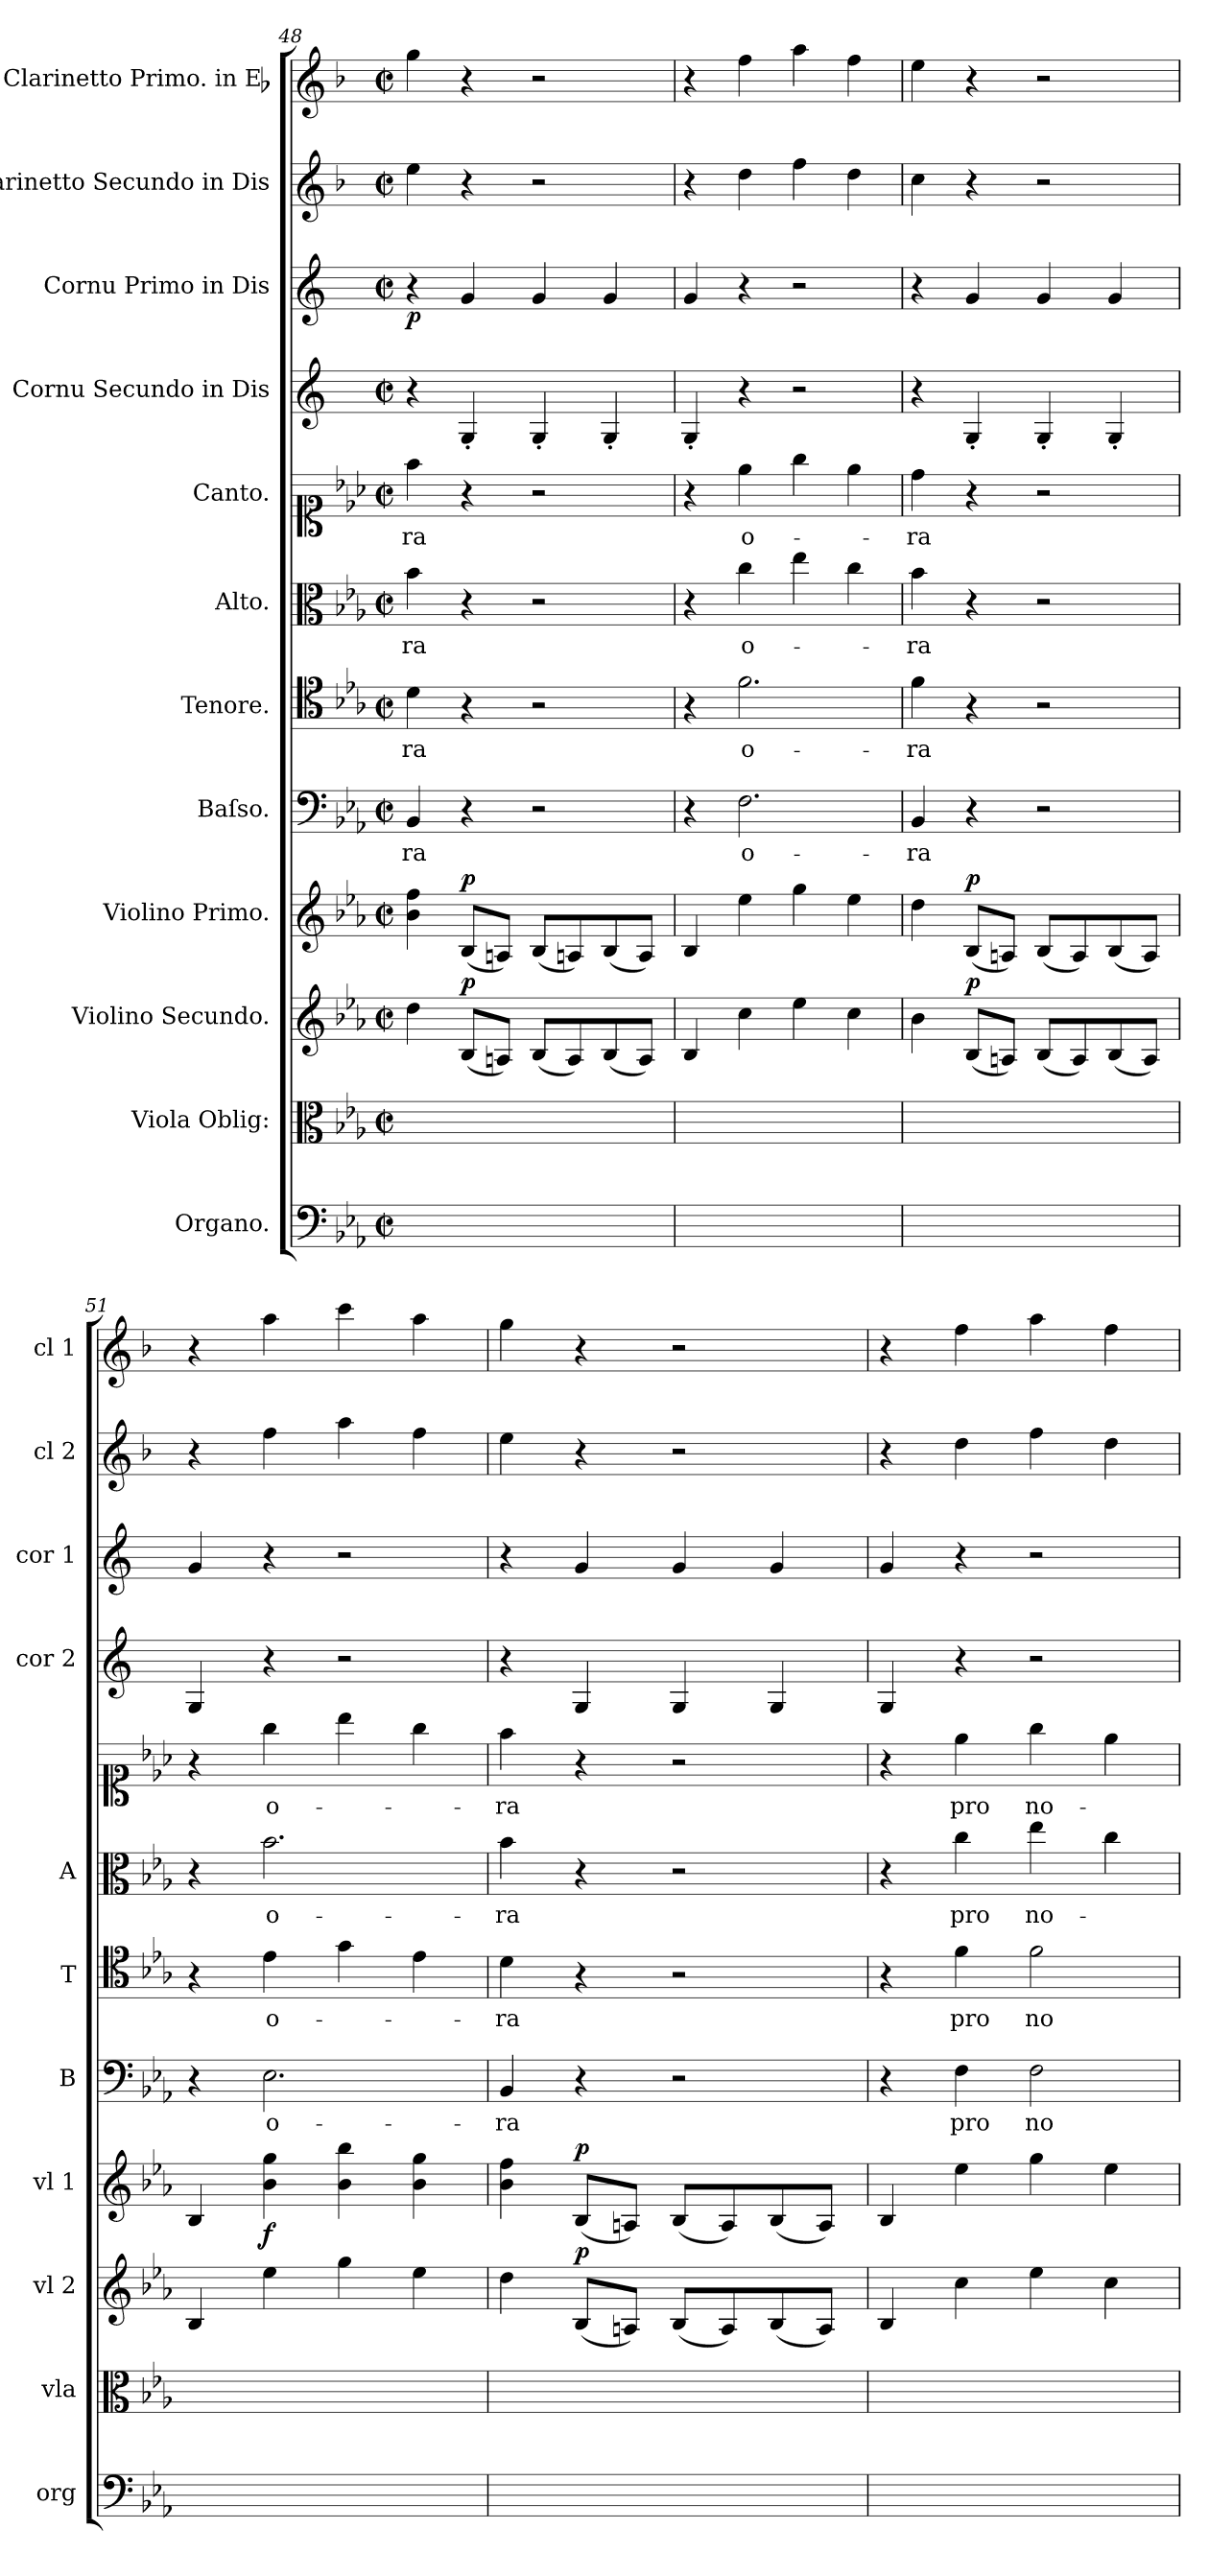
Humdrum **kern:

**kern	**kern	**kern	**dynam	**kern	**dynam	**kern	**text	**kern	**text	**kern	**text	**kern	**text	**kern	**kern	**dynam	**kern	**kern
*part12	*part11	*part10	*part10	*part9	*part9	*part8	*part8	*part7	*part7	*part6	*part6	*part5	*part5	*part4	*part3	*part3	*part2	*part1
*staff12	*staff11	*staff10	*staff10	*staff9	*staff9	*staff8	*staff8	*staff7	*staff7	*staff6	*staff6	*staff5	*staff5	*staff4	*staff3	*staff3	*staff2	*staff1
*I"Organo.	*I"Viola Oblig:	*I"Violino Secundo.	*	*I"Violino Primo.	*	*I"Baſso.	*	*I"Tenore.	*	*I"Alto.	*	*I"Canto.	*	*I"Cornu Secundo in Dis	*I"Cornu Primo in Dis	*	*I"Clarinetto Secundo in Dis	*I"Clarinetto Primo. in Eb
*I'org	*I'vla	*I'vl 2	*	*I'vl 1	*	*I'B	*	*I'T	*	*I'A	*	*	*	*I'cor 2	*I'cor 1	*	*I'cl 2	*I'cl 1
*clefF4	*clefC3	*clefG2	*	*clefG2	*	*clefF4	*	*clefC4	*	*clefC3	*	*clefC1	*	*clefG2	*clefG2	*	*clefG2	*clefG2
*	*	*	*	*	*	*	*	*	*	*	*	*	*	*ITrd5c9	*ITrd5c9	*	*ITrd1c2	*ITrd1c2
*k[b-e-a-]	*k[b-e-a-]	*k[b-e-a-]	*	*k[b-e-a-]	*	*k[b-e-a-]	*	*k[b-e-a-]	*	*k[b-e-a-]	*	*k[b-e-a-]	*	*k[b-e-a-]	*k[b-e-a-]	*	*k[b-e-a-]	*k[b-e-a-]
*E-:	*E-:	*E-:	*	*E-:	*	*E-:	*	*E-:	*	*E-:	*	*E-:	*	*E-:	*E-:	*	*E-:	*E-:
*M2/2	*M2/2	*M2/2	*	*M2/2	*	*M2/2	*	*M2/2	*	*M2/2	*	*M2/2	*	*M2/2	*M2/2	*	*M2/2	*M2/2
*met(c|)	*met(c|)	*met(c|)	*	*met(c|)	*	*met(c|)	*	*met(c|)	*	*met(c|)	*	*met(c|)	*	*met(c|)	*met(c|)	*	*met(c|)	*met(c|)
=48	=48	=48	=48	=48	=48	=48	=48	=48	=48	=48	=48	=48	=48	=48	=48	=48	=48	=48
1ryy	1ryy	4dd\	.	4b-\ 4ff\	.	4BB-/	-ra	4d\	-ra	4b-\	-ra	4ff\	-ra	4r	4r	p	4dd\	4ff\
!	!	!	!LO:DY:a	!	!LO:DY:a	!	!	!	!	!	!	!	!	!	!	!	!	!
.	.	(8B-/L	p	(8B-/L	p	4r	.	4r	.	4r	.	4r	.	4BB-'/	4B-/	.	4r	4r
.	.	8An/J)	.	8An/J)	.	.	.	.	.	.	.	.	.	.	.	.	.	.
.	.	(8B-/L	.	(8B-/L	.	2r	.	2r	.	2r	.	2r	.	4BB-'/	4B-/	.	2r	2r
.	.	8A/)	.	8An/)	.	.	.	.	.	.	.	.	.	.	.	.	.	.
.	.	(8B-/	.	(8B-/	.	.	.	.	.	.	.	.	.	4BB-'/	4B-/	.	.	.
.	.	8A/J)	.	8A/J)	.	.	.	.	.	.	.	.	.	.	.	.	.	.
=49	=49	=49	=49	=49	=49	=49	=49	=49	=49	=49	=49	=49	=49	=49	=49	=49	=49	=49
1ryy	1ryy	4B-/	.	4B-/	.	4r	.	4r	.	4r	.	4r	.	4BB-'/	4B-/	.	4r	4r
.	.	4cc\	forto	4ee-\	forto	2.F\	o-	2.f\	o-	4cc\	o-	4ee-\	o-	4r	4r	.	4cc\	4ee-\
.	.	4ee-\	.	4gg\	.	.	.	.	.	4ee-\	.	4gg\	.	2r	2r	.	4ee-\	4gg\
.	.	4cc\	.	4ee-\	.	.	.	.	.	4cc\	.	4ee-\	.	.	.	.	4cc\	4ee-\
=50	=50	=50	=50	=50	=50	=50	=50	=50	=50	=50	=50	=50	=50	=50	=50	=50	=50	=50
1ryy	1ryy	4b-\	.	4dd\	.	4BB-/	-ra	4f\	-ra	4b-\	-ra	4dd\	-ra	4r	4r	.	4b-\	4dd\
!	!	!	!LO:DY:a	!	!LO:DY:a	!	!	!	!	!	!	!	!	!	!	!	!	!
.	.	(8B-/L	p	(8B-/L	p	4r	.	4r	.	4r	.	4r	.	4BB-'/	4B-/	.	4r	4r
.	.	8An/J)	.	8An/J)	.	.	.	.	.	.	.	.	.	.	.	.	.	.
.	.	(8B-/L	.	(8B-/L	.	2r	.	2r	.	2r	.	2r	.	4BB-'/	4B-/	.	2r	2r
.	.	8A/)	.	8A/)	.	.	.	.	.	.	.	.	.	.	.	.	.	.
.	.	(8B-/	.	(8B-/	.	.	.	.	.	.	.	.	.	4BB-'/	4B-/	.	.	.
.	.	8A/J)	.	8A/J)	.	.	.	.	.	.	.	.	.	.	.	.	.	.
=51	=51	=51	=51	=51	=51	=51	=51	=51	=51	=51	=51	=51	=51	=51	=51	=51	=51	=51
1ryy	1ryy	4B-/	.	4B-/	.	4r	.	4r	.	4r	.	4r	.	4BB-/	4B-/	.	4r	4r
.	.	4ee-\	forto	4b-\ 4gg\	f	2.E-\	o-	4e-\	o-	2.b-\	o-	4gg\	o-	4r	4r	.	4ee-\	4gg\
.	.	4gg\	.	4b-\ 4bb-\	.	.	.	4g\	.	.	.	4bb-\	.	2r	2r	.	4gg\	4bb-\
.	.	4ee-\	.	4b-\ 4gg\	.	.	.	4e-\	.	.	.	4gg\	.	.	.	.	4ee-\	4gg\
=52	=52	=52	=52	=52	=52	=52	=52	=52	=52	=52	=52	=52	=52	=52	=52	=52	=52	=52
1ryy	1ryy	4dd\	.	4b-\ 4ff\	.	4BB-/	-ra	4d\	-ra	4b-\	-ra	4ff\	-ra	4r	4r	.	4dd\	4ff\
!	!	!	!LO:DY:a	!	!LO:DY:a	!	!	!	!	!	!	!	!	!	!	!	!	!
.	.	(8B-/L	p	(8B-/L	p	4r	.	4r	.	4r	.	4r	.	4BB-/	4B-/	.	4r	4r
.	.	8An/J)	.	8An/J)	.	.	.	.	.	.	.	.	.	.	.	.	.	.
.	.	(8B-/L	.	(8B-/L	.	2r	.	2r	.	2r	.	2r	.	4BB-/	4B-/	.	2r	2r
.	.	8A/)	.	8A/)	.	.	.	.	.	.	.	.	.	.	.	.	.	.
.	.	(8B-/	.	(8B-/	.	.	.	.	.	.	.	.	.	4BB-/	4B-/	.	.	.
.	.	8A/J)	.	8A/J)	.	.	.	.	.	.	.	.	.	.	.	.	.	.
=53	=53	=53	=53	=53	=53	=53	=53	=53	=53	=53	=53	=53	=53	=53	=53	=53	=53	=53
1ryy	1ryy	4B-/	.	4B-/	.	4r	.	4r	.	4r	.	4r	.	4BB-/	4B-/	.	4r	4r
.	.	4cc\	forto	4ee-\	forto	4F\	pro	4f\	pro	4cc\	pro	4ee-\	pro	4r	4r	.	4cc\	4ee-\
.	.	4ee-\	.	4gg\	.	2F\	no-	2f\	no-	4ee-\	no-	4gg\	no-	2r	2r	.	4ee-\	4gg\
.	.	4cc\	.	4ee-\	.	.	.	.	.	4cc\	.	4ee-\	.	.	.	.	4cc\	4ee-\
=	=	=	=	=	=	=	=	=	=	=	=	=	=	=	=	=	=	=
*-	*-	*-	*-	*-	*-	*-	*-	*-	*-	*-	*-	*-	*-	*-	*-	*-	*-	*-
